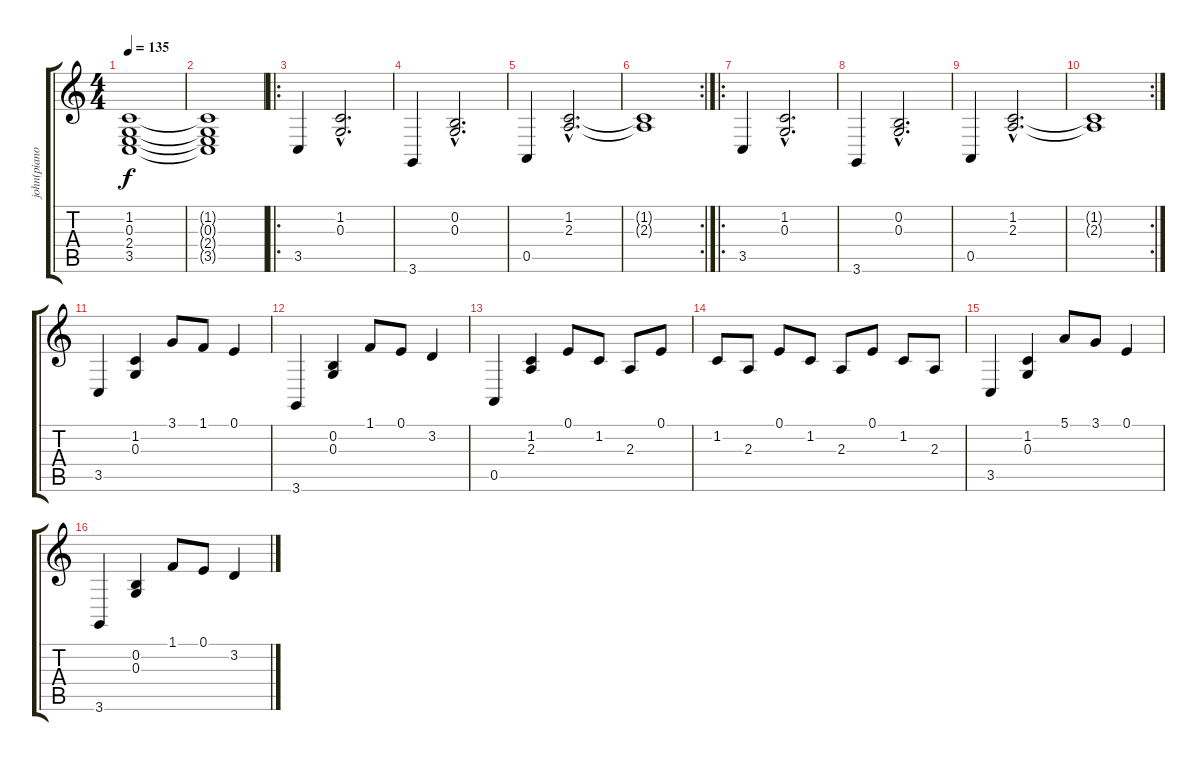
\track ("john(piano)" "john(piano") {instrument electricpiano1}
\staff {score tabs}
\tuning (E4 B3 G3 D3 A2 E2) {hide}
\ts (4 4)
\tempo 135
\clef g2
\ks c
(1.2 0.3 2.4 3.5).1{dy f instrument electricpiano1} |
(1.2{t} 0.3{t} 2.4{t} 3.5{t}).1 |
\ro
3.5.4 (1.2{hac} 0.3{hac}).2{d} |
3.6.4 (0.2{hac} 0.3{hac}).2{d} |
0.5.4 (1.2{hac} 2.3{hac}).2{d} |
\rc 2
(1.2{t} 2.3{t}).1 |
\ro
\section ("" "")
3.5.4 (1.2{hac} 0.3{hac}).2{d} |
3.6.4 (0.2{hac} 0.3{hac}).2{d} |
0.5.4 (1.2{hac} 2.3{hac}).2{d} |
\rc 2
(1.2{t} 2.3{t}).1 |
3.5.4 (1.2 0.3).4 3.1.8 1.1.8 0.1.4 |
3.6.4 (0.2 0.3).4 1.1.8 0.1.8 3.2.4 |
0.5.4 (1.2 2.3).4 0.1.8 1.2.8 2.3.8 0.1.8 |
1.2.8 2.3.8 0.1.8 1.2.8 2.3.8 0.1.8 1.2.8 2.3.8 |
3.5.4 (1.2 0.3).4 5.1.8 3.1.8 0.1.4 |
3.6.4 (0.2 0.3).4 1.1.8 0.1.8 3.2.4
